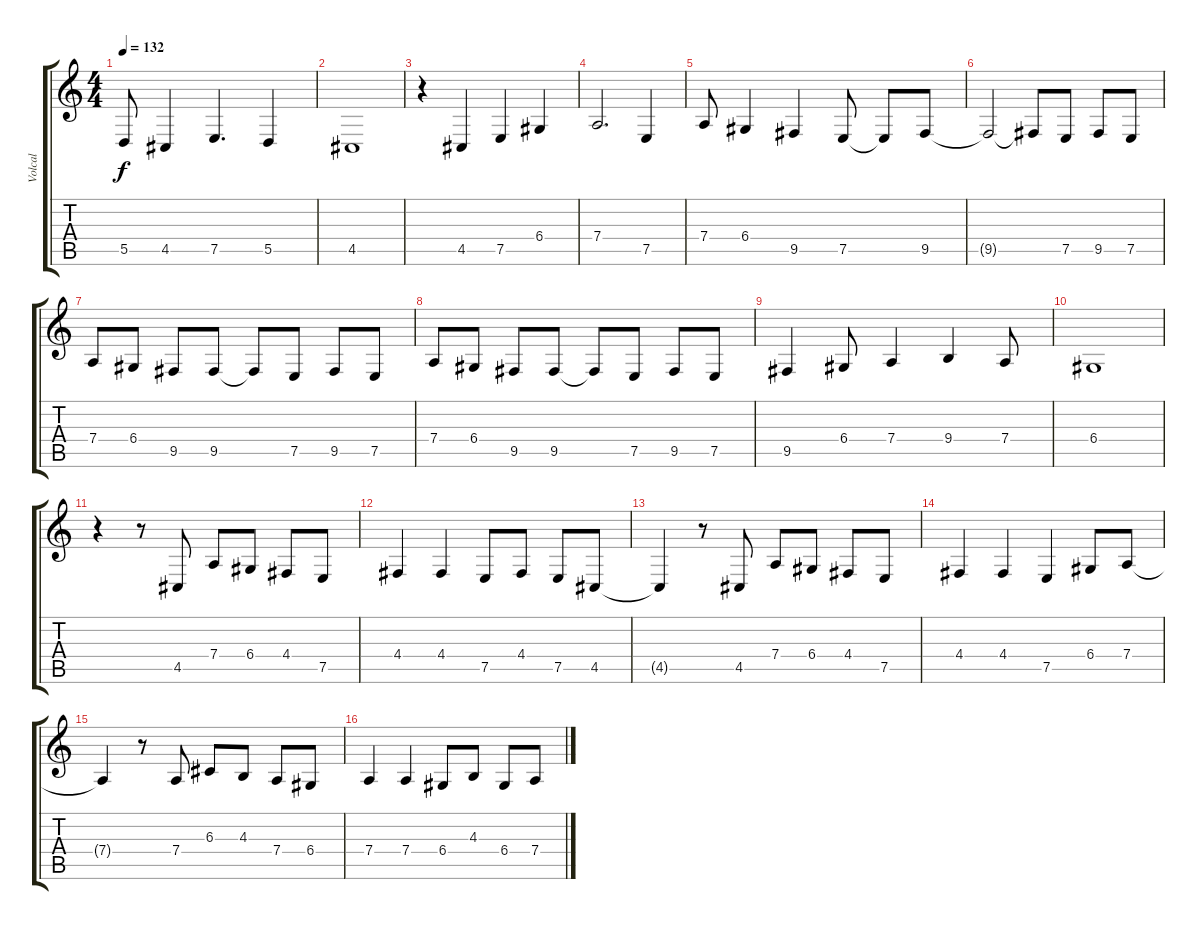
\track ("Volcal" "Volcal") {instrument viola}
\staff {score tabs}
\tuning (E4 B3 G3 D3 A2 E2) {hide}
\ts (4 4)
\tempo 132
\clef g2
\ks c
5.5.8{dy f} 4.5.4 7.5.4{d} 5.5.4 |
4.5.1 |
r.4 4.5.4 7.5.4 6.4.4 |
7.4.2{d} 7.5.4 |
7.4.8 6.4.4 9.5.4 7.5.8 7.5{t}.8 9.5.8 |
9.5{t}.2 9.5{t}.8 7.5.8 9.5.8 7.5.8 |
7.4.8 6.4.8 9.5.8 9.5.8 9.5{t}.8 7.5.8 9.5.8 7.5.8 |
7.4.8 6.4.8 9.5.8 9.5.8 9.5{t}.8 7.5.8 9.5.8 7.5.8 |
9.5.4 6.4.8 7.4.4 9.4.4 7.4.8 |
6.4.1 |
r.4 r.8 4.5.8 7.4.8 6.4.8 4.4.8 7.5.8 |
4.4.4 4.4.4 7.5.8 4.4.8 7.5.8 4.5.8 |
4.5{t}.4 r.8 4.5.8 7.4.8 6.4.8 4.4.8 7.5.8 |
4.4.4 4.4.4 7.5.4 6.4.8 7.4.8 |
7.4{t}.4 r.8 7.4.8 6.3.8 4.3.8 7.4.8 6.4.8 |
7.4.4 7.4.4 6.4.8 4.3.8 6.4.8 7.4.8
